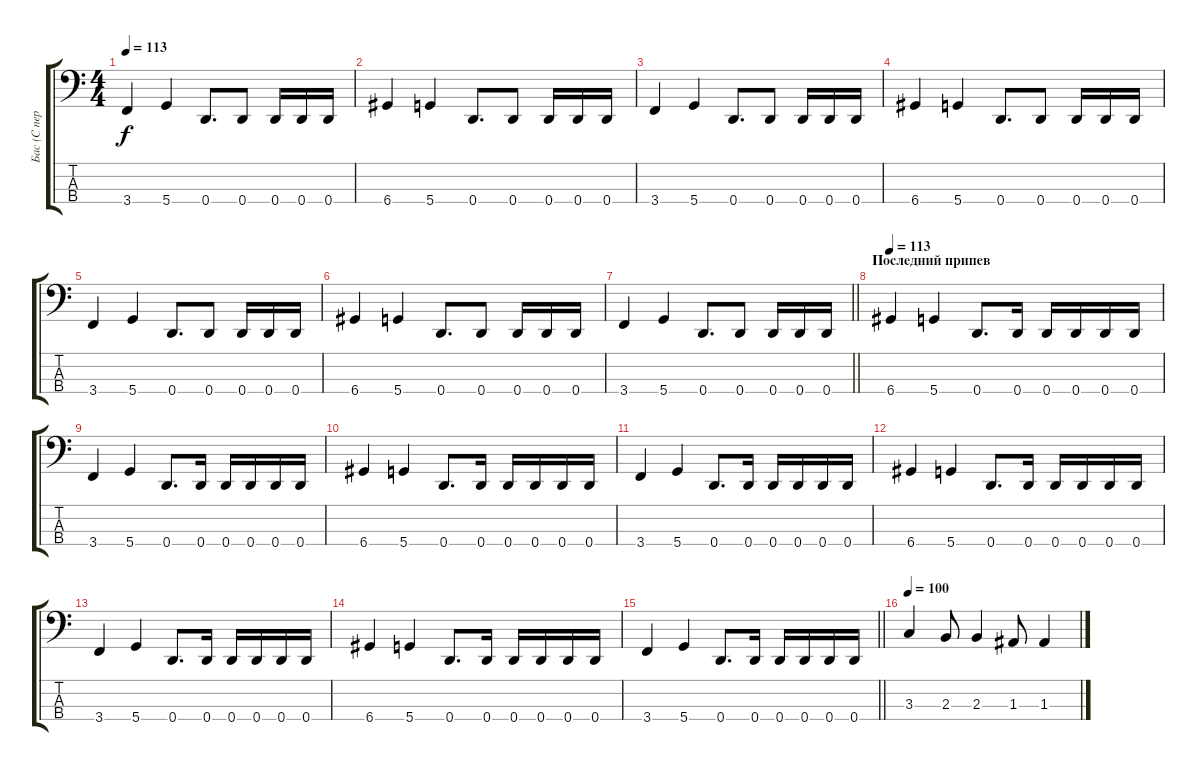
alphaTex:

\track ("Бас (С перегрузом)" "Бас (С пер") {instrument overdrivenguitar}
\staff {score tabs}
\tuning (G2 D2 A1 D1) {hide}
\ts (4 4)
\tempo 113
\clef f4
\ks c
3.4.4{dy f} 5.4.4 0.4.8{d} 0.4.8 0.4.16 0.4.16 0.4.16 |
6.4.4 5.4.4 0.4.8{d} 0.4.8 0.4.16 0.4.16 0.4.16 |
3.4.4 5.4.4 0.4.8{d} 0.4.8 0.4.16 0.4.16 0.4.16 |
6.4.4 5.4.4 0.4.8{d} 0.4.8 0.4.16 0.4.16 0.4.16 |
3.4.4 5.4.4 0.4.8{d} 0.4.8 0.4.16 0.4.16 0.4.16 |
6.4.4 5.4.4 0.4.8{d} 0.4.8 0.4.16 0.4.16 0.4.16 |
\barLineRight lightlight
3.4.4 5.4.4 0.4.8{d} 0.4.8 0.4.16 0.4.16 0.4.16 |
\section ("" "Последний припев")
\tempo 113
6.4.4 5.4.4 0.4.8{d} 0.4.16 0.4.16 0.4.16 0.4.16 0.4.16 |
3.4.4 5.4.4 0.4.8{d} 0.4.16 0.4.16 0.4.16 0.4.16 0.4.16 |
6.4.4 5.4.4 0.4.8{d} 0.4.16 0.4.16 0.4.16 0.4.16 0.4.16 |
3.4.4 5.4.4 0.4.8{d} 0.4.16 0.4.16 0.4.16 0.4.16 0.4.16 |
6.4.4 5.4.4 0.4.8{d} 0.4.16 0.4.16 0.4.16 0.4.16 0.4.16 |
3.4.4 5.4.4 0.4.8{d} 0.4.16 0.4.16 0.4.16 0.4.16 0.4.16 |
6.4.4 5.4.4 0.4.8{d} 0.4.16 0.4.16 0.4.16 0.4.16 0.4.16 |
\barLineRight lightlight
3.4.4 5.4.4 0.4.8{d} 0.4.16 0.4.16 0.4.16 0.4.16 0.4.16 |
\tempo 100
3.3.4 2.3.8 2.3.4 1.3.8 1.3.4
